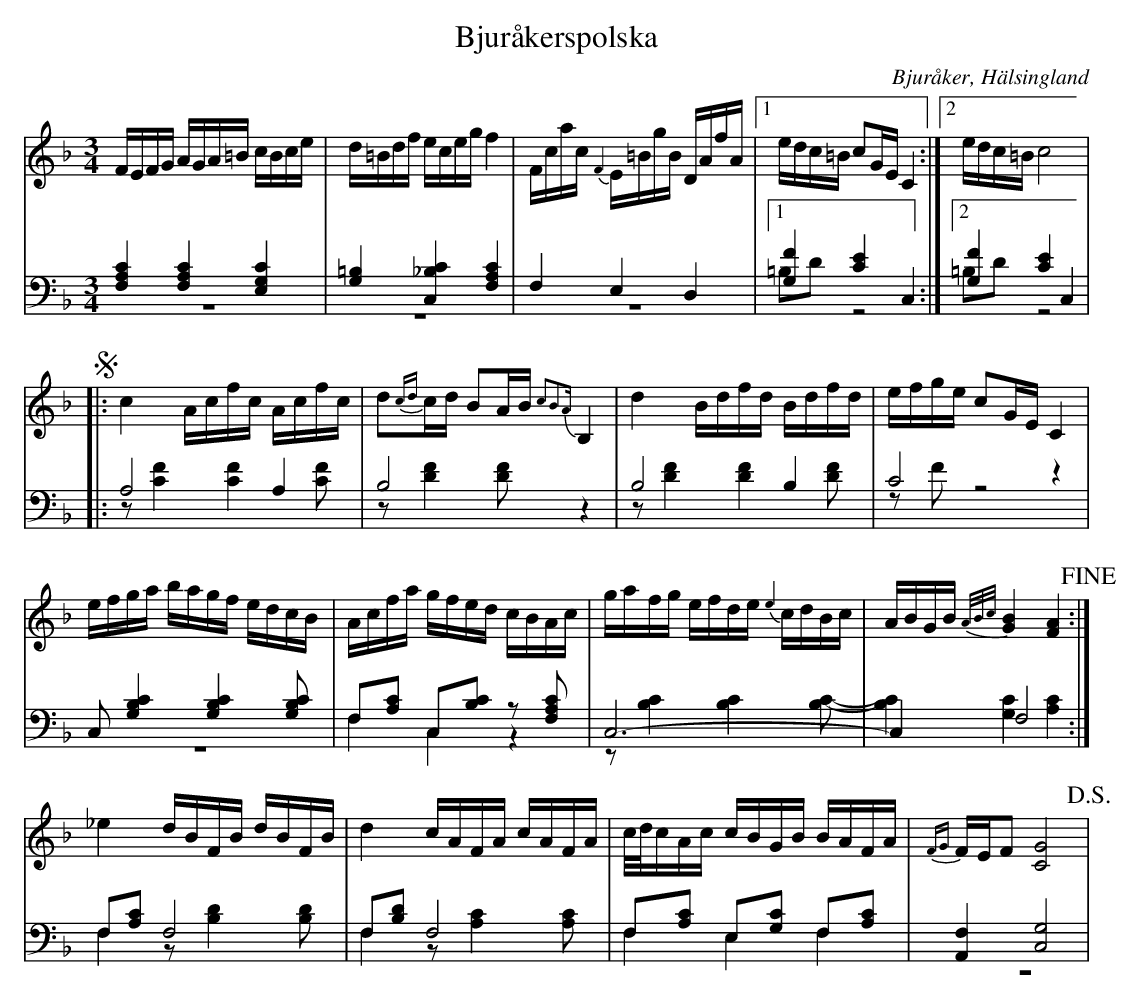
X:1
T: Bjuråkerspolska
O: Bjuråker, Hälsingland
M: 3/4
L: 1/16
K: F
V:1
V:2
V:3 merge
V:1
FEFG AGA=B cBce|d=Bdf eceg f4|Fcac {F2}E=BgB DAfA|1 edc=B c2GE C4:|2 edc=B c8 |
!segno! |:c4 Acfc Acfc|d2{cd}cd B2AB {c2B2A}B,4|d4 Bdfd Bdfd|efge c2GE C4|
efga bagf edcB|Acfa gfed cBAc|gafg efde {e2}cdBc|ABGB {A/B/c/}[G4B4] [F4A4] !fine!:|
_e4 dBFB dBFB|d4 cAFA cAFA|c/d/cAc cBGB BAFA|{FG}FEF2 [C8G8] !D.S.!|
V:2 clef=bass
[F,4A,4C4] [F,4A,4C4] [E,4G,4C4]|[G,4=B,4] [C,4_B,4C4] [F,4A,4C4]|F,4 E,4 D,4|1 [G,4F4] [C4E4] C,4:|2 [G,4F4] [C4E4] C,4 |
|:A,8 A,4|B,8 z4|B,8  B,4|C8 z4|
C,2 [G,4B,4C4] [G,4B,4C4] [G,2B,2C2]|F,2[A,2C2] C,2[B,2C2] z2 [F,2A,2C2]|C,12-|C,4 F,8:|
F,2[A,2C2] F,8|F,2[B,2D2] F,8|F,2[A,2C2] E,2[G,2C2] F,2[A,2C2]|[A,,4F,4] [C,8G,8] |
V:3 clef=bass
z12|z12|z12|1 =B,2D2 z8:|2 =B,2D2 z8|
|:z2 [C4F4] [C4F4] [C2F2]|z2 [D4F4] [D2F2] z4|z2 [D4F4] [D4F4] [D2F2]|z2 F2 z8|
z12|F,4 C,4 z4|z2 [B,4C4] [B,4C4] [B,2C2]-|[B,4C4] [G,4C4] [A,4C4]:|
F,4 z2 [B,4D4] [B,2D2]|F,4 z2 [A,4C4] [A,2C2]|F,4 E,4 F,4|z12|
